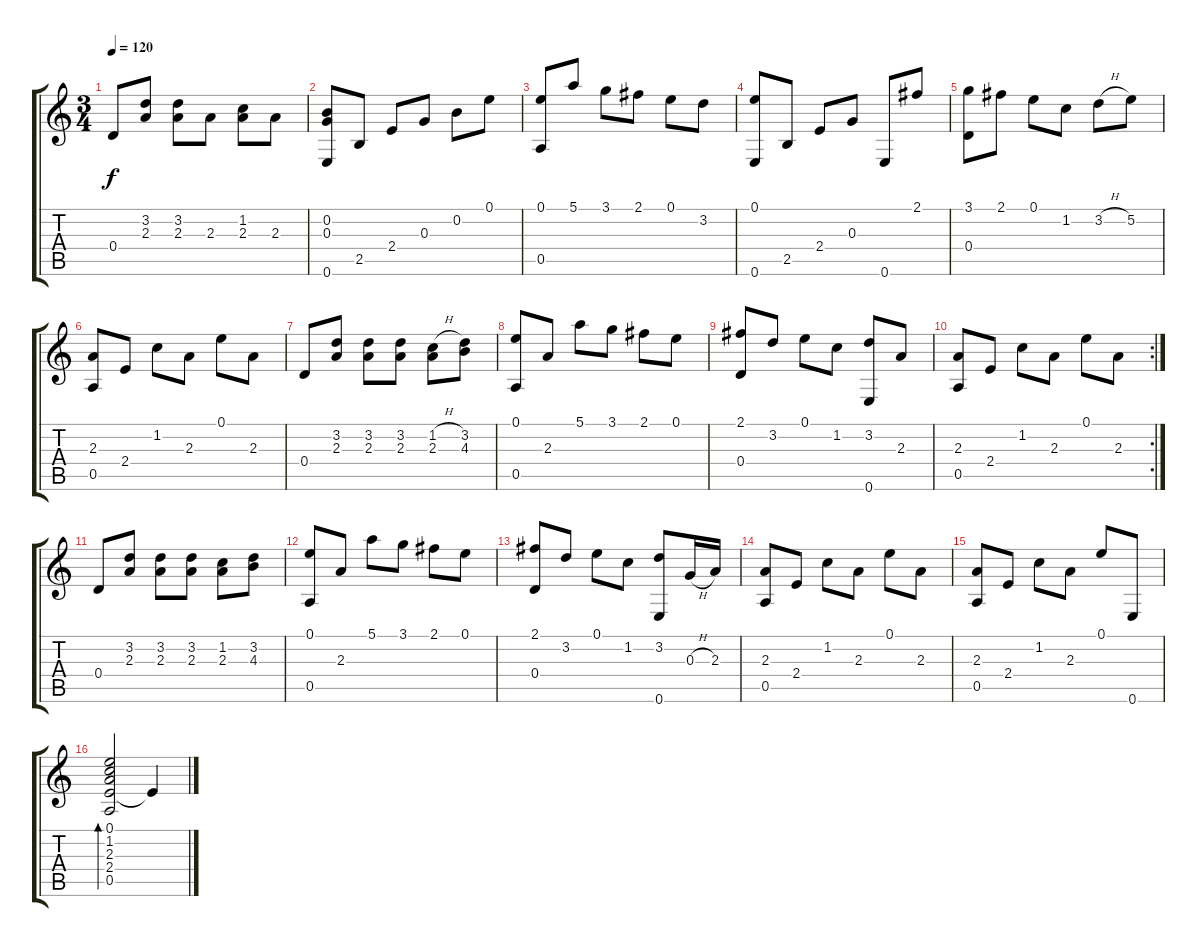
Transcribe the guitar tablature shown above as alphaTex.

\track "" {instrument acousticguitarnylon}
\staff {score tabs}
\tuning (E4 B3 G3 D3 A2 E2) {hide}
\ts (3 4)
\tempo 120
\clef g2
\ks c
0.4.8{dy f} (3.2 2.3).8 (3.2 2.3).8 2.3.8 (1.2 2.3).8 2.3.8 |
(0.2 0.3 0.6).8 2.5.8 2.4.8 0.3.8 0.2.8 0.1.8 |
(0.1 0.5).8 5.1.8 3.1.8 2.1.8 0.1.8 3.2.8 |
(0.1 0.6).8 2.5.8 2.4.8 0.3.8 0.6.8 2.1.8 |
(3.1 0.4).8 2.1.8 0.1.8 1.2.8 3.2{h}.8 5.2.8 |
(2.3 0.5).8 2.4.8 1.2.8 2.3.8 0.1.8 2.3.8 |
0.4.8 (3.2 2.3).8 (3.2 2.3).8 (3.2 2.3).8 (1.2{h} 2.3).8 (3.2 4.3).8 |
(0.1 0.5).8 2.3.8 5.1.8 3.1.8 2.1.8 0.1.8 |
(2.1 0.4).8 3.2.8 0.1.8 1.2.8 (3.2 0.6).8 2.3.8 |
\rc 2
(2.3 0.5).8 2.4.8 1.2.8 2.3.8 0.1.8 2.3.8 |
0.4.8 (3.2 2.3).8 (3.2 2.3).8 (3.2 2.3).8 (1.2 2.3).8 (3.2 4.3).8 |
(0.1 0.5).8 2.3.8 5.1.8 3.1.8 2.1.8 0.1.8 |
(2.1 0.4).8 3.2.8 0.1.8 1.2.8 (3.2 0.6).8 0.3{h}.16 2.3.16 |
(2.3 0.5).8 2.4.8 1.2.8 2.3.8 0.1.8 2.3.8 |
(2.3 0.5).8 2.4.8 1.2.8 2.3.8 0.1.8 0.6.8 |
(0.1 1.2 2.3 2.4 0.5).2{bd 30} 2.4{t}.4
